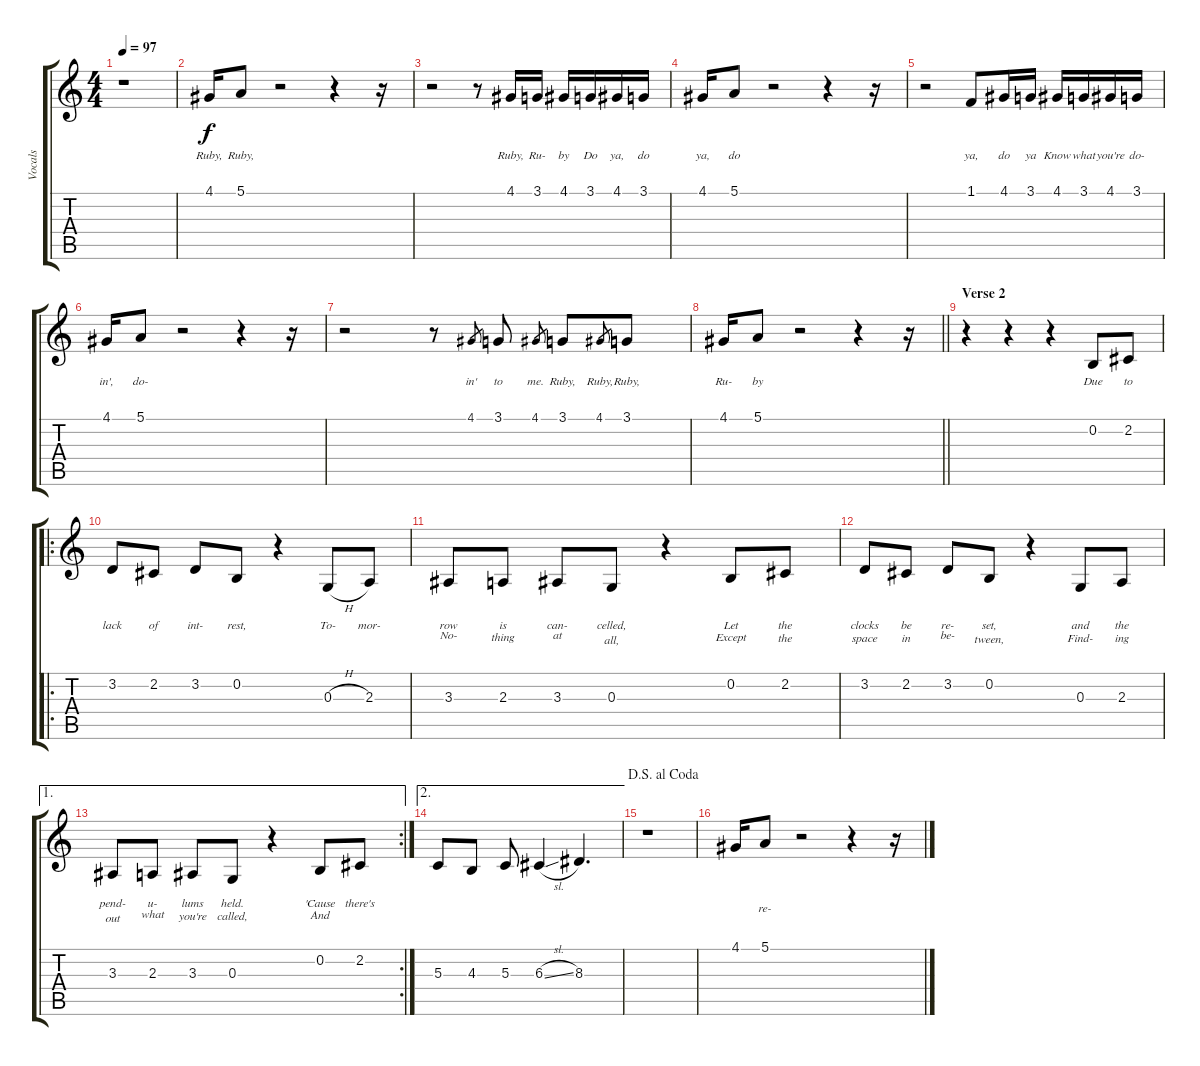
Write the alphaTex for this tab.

\track ("Vocals" "Vocals") {instrument synthvoice}
\staff {score tabs}
\tuning (E4 B3 G3 D3 A2 E2) {hide}
\ts (4 4)
\tempo 97
\clef g2
\ks c
r.1{dy f} |
4.1.16{lyrics (0 "") lyrics (1 "Ruby,") lyrics (2 "") lyrics (3 "") lyrics (4 "")} 5.1.8{lyrics (0 "") lyrics (1 "Ruby,") lyrics (2 "") lyrics (3 "") lyrics (4 "")} r.2 r.4 r.16 |
r.2 r.8 4.1.16{lyrics (0 "") lyrics (1 "Ruby,") lyrics (2 "") lyrics (3 "") lyrics (4 "")} 3.1.16{lyrics (0 "") lyrics (1 "Ru-") lyrics (2 "") lyrics (3 "") lyrics (4 "")} 4.1.16{lyrics (0 "") lyrics (1 "by") lyrics (2 "") lyrics (3 "") lyrics (4 "")} 3.1.16{lyrics (0 "") lyrics (1 "Do") lyrics (2 "") lyrics (3 "") lyrics (4 "")} 4.1.16{lyrics (0 "") lyrics (1 "ya,") lyrics (2 "") lyrics (3 "") lyrics (4 "")} 3.1.16{lyrics (0 "") lyrics (1 "do") lyrics (2 "") lyrics (3 "") lyrics (4 "")} |
4.1.16{lyrics (0 "") lyrics (1 "ya,") lyrics (2 "") lyrics (3 "") lyrics (4 "")} 5.1.8{lyrics (0 "") lyrics (1 "do") lyrics (2 "") lyrics (3 "") lyrics (4 "")} r.2 r.4 r.16 |
r.2 1.1.8{lyrics (0 "") lyrics (1 "ya,") lyrics (2 "") lyrics (3 "") lyrics (4 "")} 4.1.16{lyrics (0 "") lyrics (1 "do") lyrics (2 "") lyrics (3 "") lyrics (4 "")} 3.1.16{lyrics (0 "") lyrics (1 "ya") lyrics (2 "") lyrics (3 "") lyrics (4 "")} 4.1.16{lyrics (0 "") lyrics (1 "Know") lyrics (2 "") lyrics (3 "") lyrics (4 "")} 3.1.16{lyrics (0 "") lyrics (1 "what") lyrics (2 "") lyrics (3 "") lyrics (4 "")} 4.1.16{lyrics (0 "") lyrics (1 "you're") lyrics (2 "") lyrics (3 "") lyrics (4 "")} 3.1.16{lyrics (0 "") lyrics (1 "do-") lyrics (2 "") lyrics (3 "") lyrics (4 "")} |
4.1.16{lyrics (0 "") lyrics (1 "in',") lyrics (2 "") lyrics (3 "") lyrics (4 "")} 5.1.8{lyrics (0 "") lyrics (1 "do-") lyrics (2 "") lyrics (3 "") lyrics (4 "")} r.2 r.4 r.16 |
r.2 r.8 4.1.8{lyrics (0 "") lyrics (1 "in'") lyrics (2 "") lyrics (3 "") lyrics (4 "") gr} 3.1.8{lyrics (0 "") lyrics (1 "to") lyrics (2 "") lyrics (3 "") lyrics (4 "")} 4.1.8{lyrics (0 "") lyrics (1 "me.") lyrics (2 "") lyrics (3 "") lyrics (4 "") gr} 3.1.8{lyrics (0 "") lyrics (1 "Ruby,") lyrics (2 "") lyrics (3 "") lyrics (4 "")} 4.1.8{lyrics (0 "") lyrics (1 "Ruby,") lyrics (2 "") lyrics (3 "") lyrics (4 "") gr} 3.1.8{lyrics (0 "") lyrics (1 "Ruby,") lyrics (2 "") lyrics (3 "") lyrics (4 "")} |
\barLineRight lightlight
4.1.16{lyrics (0 "") lyrics (1 "Ru-") lyrics (2 "") lyrics (3 "") lyrics (4 "")} 5.1.8{lyrics (0 "") lyrics (1 "by") lyrics (2 "") lyrics (3 "") lyrics (4 "")} r.2 r.4 r.16 |
\section ("" "Verse 2")
r.4 r.4 r.4 0.2.8{lyrics (0 "") lyrics (1 "Due") lyrics (2 "") lyrics (3 "") lyrics (4 "")} 2.2.8{lyrics (0 "") lyrics (1 "to") lyrics (2 "") lyrics (3 "") lyrics (4 "")} |
\ro
3.2.8{lyrics (0 "") lyrics (1 "lack") lyrics (2 "") lyrics (3 "") lyrics (4 "")} 2.2.8{lyrics (0 "") lyrics (1 "of") lyrics (2 "") lyrics (3 "") lyrics (4 "")} 3.2.8{lyrics (0 "") lyrics (1 "int-") lyrics (2 "") lyrics (3 "") lyrics (4 "")} 0.2.8{lyrics (0 "") lyrics (1 "rest,") lyrics (2 "") lyrics (3 "") lyrics (4 "")} r.4 0.3{h}.8{lyrics (0 "") lyrics (1 "To-") lyrics (2 "") lyrics (3 "") lyrics (4 "")} 2.3.8{lyrics (0 "") lyrics (1 "mor-") lyrics (2 "") lyrics (3 "") lyrics (4 "")} |
3.3.8{lyrics (0 "") lyrics (1 "row") lyrics (2 "No-") lyrics (3 "") lyrics (4 "")} 2.3.8{lyrics (0 "") lyrics (1 "is") lyrics (2 "thing") lyrics (3 "") lyrics (4 "")} 3.3.8{lyrics (0 "") lyrics (1 "can-") lyrics (2 "at") lyrics (3 "") lyrics (4 "")} 0.3.8{lyrics (0 "") lyrics (1 "celled,") lyrics (2 "all,") lyrics (3 "") lyrics (4 "")} r.4 0.2.8{lyrics (0 "") lyrics (1 "Let") lyrics (2 "Except") lyrics (3 "") lyrics (4 "")} 2.2.8{lyrics (0 "") lyrics (1 "the") lyrics (2 "the") lyrics (3 "") lyrics (4 "")} |
3.2.8{lyrics (0 "") lyrics (1 "clocks") lyrics (2 "space") lyrics (3 "") lyrics (4 "")} 2.2.8{lyrics (0 "") lyrics (1 "be") lyrics (2 "in") lyrics (3 "") lyrics (4 "")} 3.2.8{lyrics (0 "") lyrics (1 "re-") lyrics (2 "be-") lyrics (3 "") lyrics (4 "")} 0.2.8{lyrics (0 "") lyrics (1 "set,") lyrics (2 "tween,") lyrics (3 "") lyrics (4 "")} r.4 0.3.8{lyrics (0 "") lyrics (1 "and") lyrics (2 "Find-") lyrics (3 "") lyrics (4 "")} 2.3.8{lyrics (0 "") lyrics (1 "the") lyrics (2 "ing") lyrics (3 "") lyrics (4 "")} |
\ae 1
\rc 2
3.3.8{lyrics (0 "") lyrics (1 "pend-") lyrics (2 "out") lyrics (3 "") lyrics (4 "")} 2.3.8{lyrics (0 "") lyrics (1 "u-") lyrics (2 "what") lyrics (3 "") lyrics (4 "")} 3.3.8{lyrics (0 "") lyrics (1 "lums") lyrics (2 "you're") lyrics (3 "") lyrics (4 "")} 0.3.8{lyrics (0 "") lyrics (1 "held.") lyrics (2 "called,") lyrics (3 "") lyrics (4 "")} r.4 0.2.8{lyrics (0 "") lyrics (1 "'Cause") lyrics (2 "And") lyrics (3 "") lyrics (4 "")} 2.2.8{lyrics (0 "") lyrics (1 "there's") lyrics (2 "") lyrics (3 "") lyrics (4 "")} |
\ae 2
5.3.8{lyrics (0 "") lyrics (1 "") lyrics (2 "") lyrics (3 "") lyrics (4 "")} 4.3.8{lyrics (0 "") lyrics (1 "") lyrics (2 "") lyrics (3 "") lyrics (4 "")} 5.3.8{lyrics (0 "") lyrics (1 "") lyrics (2 "") lyrics (3 "") lyrics (4 "")} 6.3{sl}.4{lyrics (0 "") lyrics (1 "") lyrics (2 "") lyrics (3 "") lyrics (4 "")} 8.3.4{d lyrics (0 "") lyrics (1 "") lyrics (2 "") lyrics (3 "") lyrics (4 "")} |
\jump dalsegnoalcoda
r.1 |
4.1.16{lyrics (0 "") lyrics (1 "") lyrics (2 "") lyrics (3 "") lyrics (4 "")} 5.1.8{lyrics (0 "") lyrics (1 "") lyrics (2 "re-") lyrics (3 "") lyrics (4 "")} r.2 r.4 r.16
